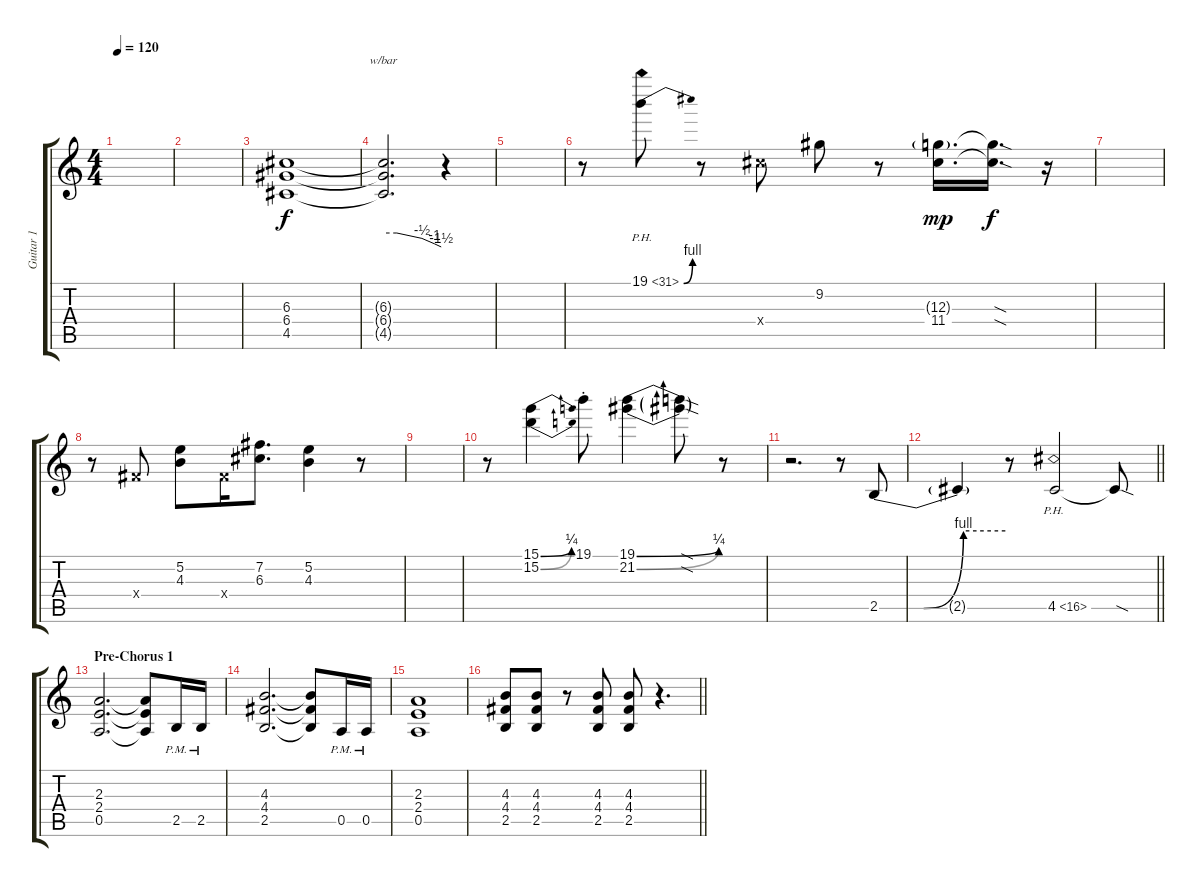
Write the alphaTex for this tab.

\track ("Guitar 1" "Guitar 1") {instrument distortionguitar}
\staff {score tabs}
\tuning (E4 B3 G3 D3 A2 E2) {hide}
\ts (4 4)
\tempo 120
\clef g2
\ks c
|
|
(6.3 6.4 4.5).1 |
(6.3{t} 6.4{t} 4.5{t}).2{d tbe (custom default 0 0 14 0 40 -2 53 -4 60 -6)} r.4 |
|
r.8 19.1{be (bend 0 0 60 4) ph 12}.8 r.8 11.4{x}.8 9.2.8 r.8 (12.3{g} 11.4).16{d dy mp} (12.3{sod t} 11.4{sod t}).16{d dy f} r.16 |
|
r.8 4.4{x}.8 (5.2 4.3).8 4.4{x}.16 (7.2 6.3).8{d} (5.2 4.3).4 r.8 |
|
r.8 (15.1{be (bend 0 0 60 1)} 15.2{be (bend 0 0 60 1)}).4 19.1{st}.8 (19.1{be (bend 0 0 60 1)} 21.2{be (bend 0 0 60 1)}).4 (19.1{sod t} 21.2{sod t}).8 r.8 |
r.2{d} r.8 2.5{be (custom 0 0 21 0 40 4 60 4)}.8 |
\barLineRight lightlight
2.5{t}.4 r.8 4.5{ph 12}.2 4.5{sod t}.8 |
\section ("" "Pre-Chorus 1")
(2.3 2.4 0.5).2{d} (2.3{t} 2.4{t} 0.5{t}).8 2.5{pm}.16 2.5{pm}.16 |
(4.3 4.4 2.5).2{d} (4.3{t} 4.4{t} 2.5{t}).8 0.5{pm}.16 0.5{pm}.16 |
(2.3 2.4 0.5).1 |
\barLineRight lightlight
(4.3 4.4 2.5).8 (4.3 4.4 2.5).8 r.8 (4.3 4.4 2.5).8 (4.3 4.4 2.5).8 r.4{d}
